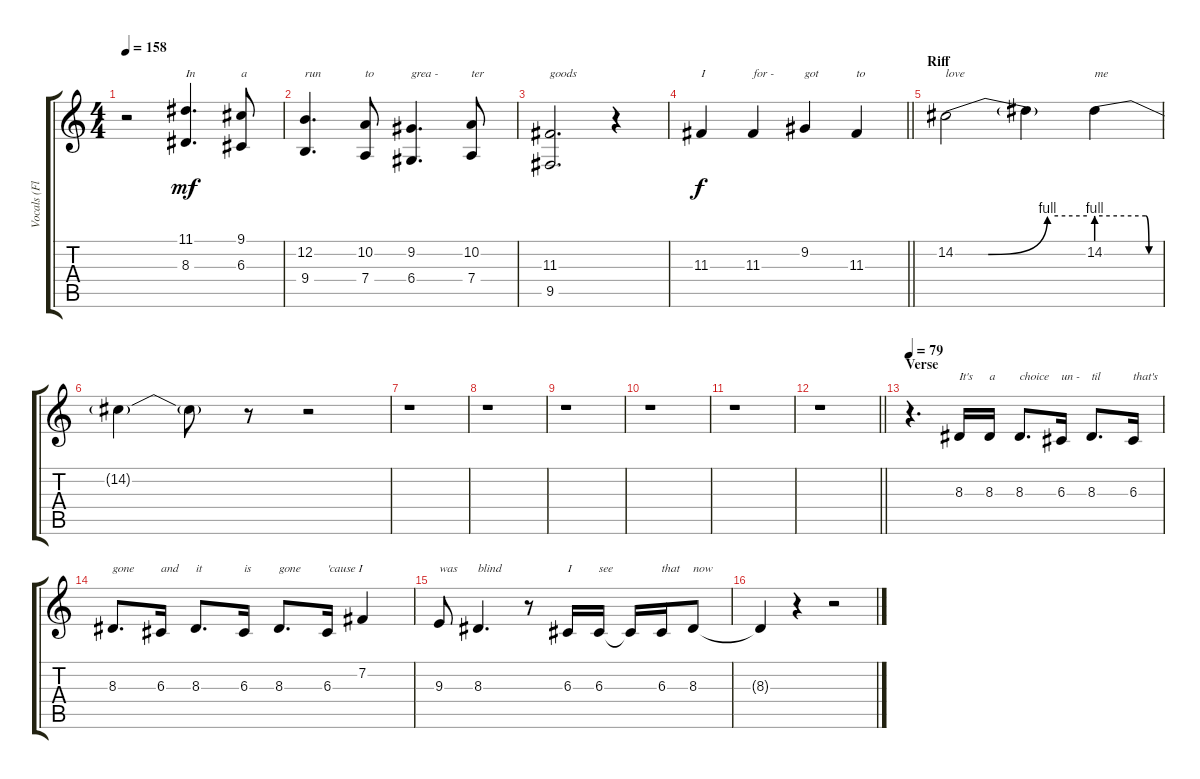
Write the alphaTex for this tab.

\track ("Vocals (Floor)" "Vocals (Fl") {instrument clarinet}
\staff {score tabs}
\tuning (E4 B3 G3 D3 A2 E2) {hide}
\ts (4 4)
\tempo 158
\clef g2
\ks c
r.2{dy f volume 14} (11.1 8.3).4{d txt "In" dy mf} (9.1 6.3).8{txt "a"} |
(12.2 9.4).4{d txt "run"} (10.2 7.4).8{txt "to"} (9.2 6.4).4{d txt "grea -"} (10.2 7.4).8{txt "ter"} |
(11.3 9.5).2{d txt "goods"} r.4{volume 16} |
\barLineRight lightlight
11.3.4{txt "I" dy f} 11.3.4{txt "for -"} 9.2.4{txt "got"} 11.3.4{txt "to"} |
\section ("" "Riff")
14.2{be (custom 0 0 15 0 42 4 60 4)}.2{txt "love"} 14.2{t}.4 14.2{be (custom 0 4 47 4 50 0 60 0)}.4{txt "me"} |
14.2{t}.4 14.2{t}.8 r.8 r.2 |
r.1 |
r.1 |
r.1 |
r.1 |
r.1 |
\barLineRight lightlight
r.1 |
\section ("" "Verse")
\tempo 79
r.4{d volume 14} 8.3.16{txt "It's"} 8.3.16{txt "a"} 8.3.8{d txt "choice"} 6.3.16{txt "un -"} 8.3.8{d txt "til"} 6.3.16{txt "that's"} |
8.3.8{d txt "gone"} 6.3.16{txt "and"} 8.3.8{d txt "it"} 6.3.16{txt "is"} 8.3.8{d txt "gone"} 6.3.16{txt "'cause I"} 7.2.4 |
9.3.8{txt "was"} 8.3.4{d txt "blind"} r.8 6.3.16{txt "I"} 6.3.16{txt "see"} 6.3{t}.16 6.3.16{txt "that"} 8.3.8{txt "now"} |
8.3{t}.4 r.4 r.2
